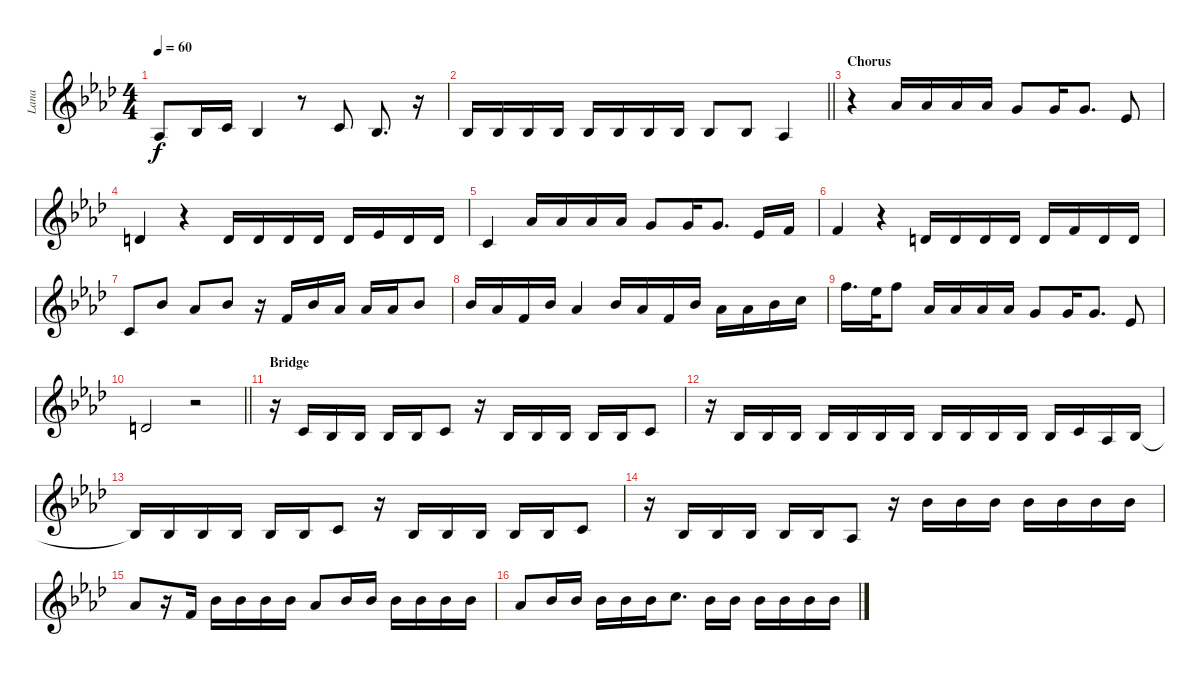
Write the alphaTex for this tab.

\track ("Lana" "Lana") {instrument oboe}
\staff {score}
\tuning (E4 B3 G3 D3 A2 E2) {hide}
\ts (4 4)
\tempo 60
\clef g2
\ks fminor
1.3{t}.8{dy f} 3.3.16 1.2.16 3.3.4 r.8 1.2.8 3.3.8{d} r.16 |
\barLineRight lightlight
3.3.16 3.3.16 3.3.16 3.3.16 3.3.16 3.3.16 3.3.16 3.3.16 3.3.8 3.3.8 1.3.4 |
\section ("" "Chorus")
r.4 4.1.16 4.1.16 4.1.16 4.1.16 3.1.8 3.1.16 3.1.8{d} 4.2.8 |
3.2.4 r.4 3.2.16 3.2.16 3.2.16 3.2.16 3.2.16 4.2.16 3.2.16 3.2.16 |
1.2.4 4.1.16 4.1.16 4.1.16 4.1.16 3.1.8 3.1.16 3.1.8{d} 4.2.16 1.1.16 |
1.1.4 r.4 3.2.16 3.2.16 3.2.16 3.2.16 3.2.16 1.1.16 3.2.16 3.2.16 |
1.2.8 6.1.8 4.1.8 6.1.8 r.16 6.2.16 6.1.16 4.1.16 4.1.16 4.1.16 6.1.8 |
6.1.16 4.1.16 6.2.16 6.1.16 4.1.4 6.1.16 4.1.16 6.2.16 6.1.16 4.1.16 4.1.16 6.1.16 8.1.16 |
13.1.16{d} 11.1.32 13.1.8 13.3.16 13.3.16 13.3.16 13.3.16 12.3.8 12.3.16 12.3.8{d} 13.4.8 |
\barLineRight lightlight
12.4.2 r.2 |
\section ("" "Bridge")
r.16 10.4.16 8.4.16 8.4.16 8.4.16 8.4.16 5.3.8 r.16 3.3.16 3.3.16 3.3.16 3.3.16 3.3.16 1.2.8 |
r.16 3.3.16 3.3.16 3.3.16 3.3.16 3.3.16 3.3.16 3.3.16 3.3.16 3.3.16 3.3.16 3.3.16 3.3.16 1.2.16 1.3.16 3.3.16 |
3.3{t}.16 3.3.16 3.3.16 3.3.16 3.3.16 3.3.16 1.2.8 r.16 3.3.16 3.3.16 3.3.16 3.3.16 3.3.16 1.2.8 |
r.16 3.3.16 3.3.16 3.3.16 3.3.16 3.3.16 1.3.8 r.16 6.1.16 6.1.16 6.1.16 6.1.16 6.1.16 6.1.16 6.1.16 |
4.1.8 r.16 6.2.16 6.1.16 6.1.16 6.1.16 6.1.16 4.1.8 6.1.16 6.1.16 6.1.16 6.1.16 6.1.16 6.1.16 |
4.1.8 6.1.16 6.1.16 6.1.16 6.1.16 6.1.16 8.1.8{d} 6.1.16 6.1.16 6.1.16 6.1.16 6.1.16 6.1.16
